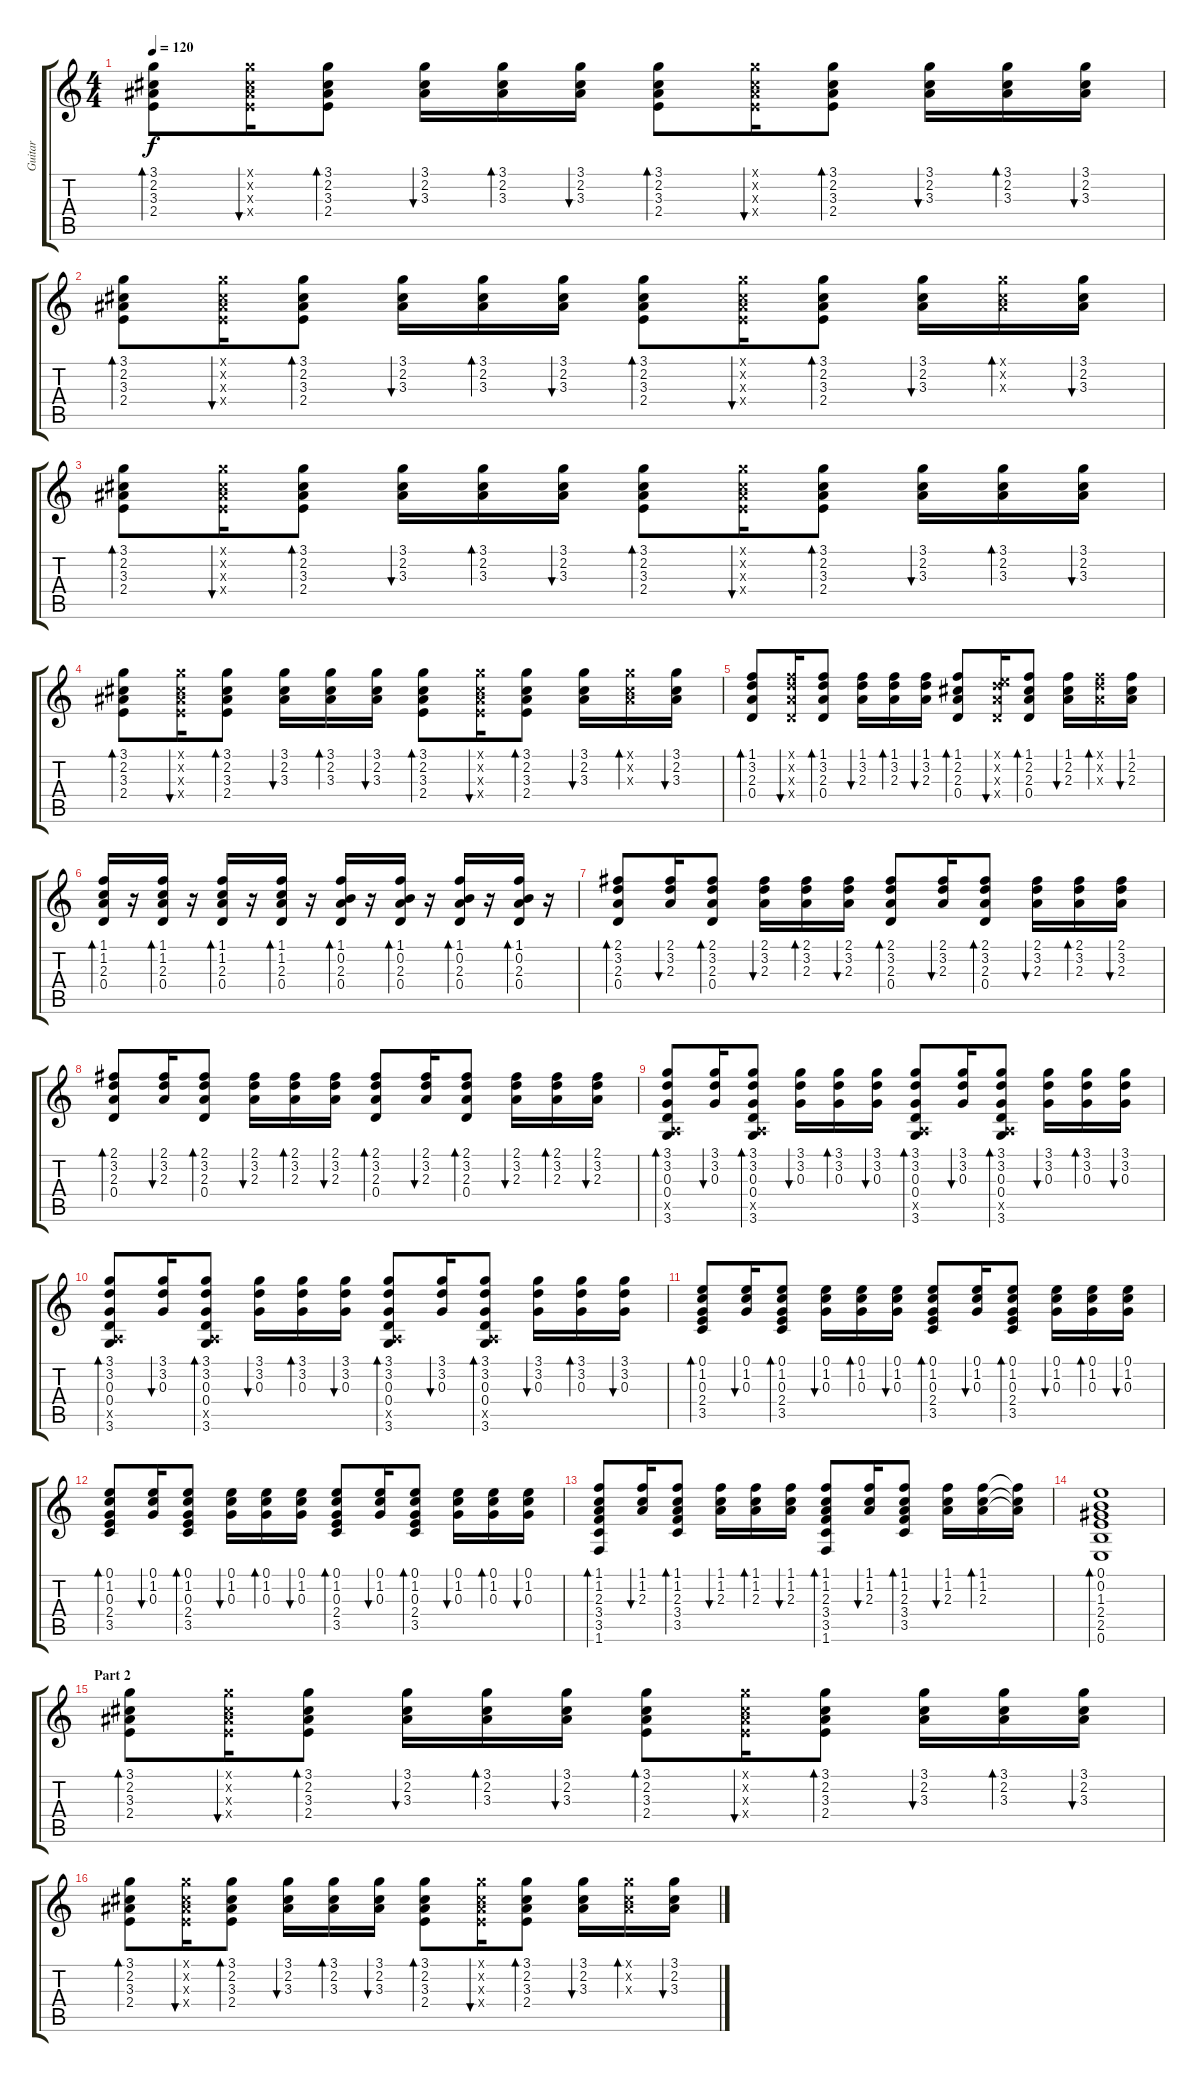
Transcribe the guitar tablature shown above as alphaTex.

\track ("Guitar" "Guitar") {instrument acousticguitarnylon}
\staff {score tabs}
\tuning (E4 B3 G3 D3 A2 E2) {hide}
\ts (4 4)
\tempo 120
\clef g2
\ks c
(3.1 2.2 3.3 2.4).8{bd 30 dy f} (3.1{x} 2.2{x} 3.3{x} 2.4{x}).16{bu 30} (3.1 2.2 3.3 2.4).8{bd 30} (3.1 2.2 3.3).16{bu 30} (3.1 2.2 3.3).16{bd 30} (3.1 2.2 3.3).16{bu 30} (3.1 2.2 3.3 2.4).8{bd 30} (3.1{x} 2.2{x} 3.3{x} 2.4{x}).16{bu 30} (3.1 2.2 3.3 2.4).8{bd 30} (3.1 2.2 3.3).16{bu 30} (3.1 2.2 3.3).16{bd 30} (3.1 2.2 3.3).16{bu 30} |
(3.1 2.2 3.3 2.4).8{bd 30} (3.1{x} 2.2{x} 3.3{x} 2.4{x}).16{bu 30} (3.1 2.2 3.3 2.4).8{bd 30} (3.1 2.2 3.3).16{bu 30} (3.1 2.2 3.3).16{bd 30} (3.1 2.2 3.3).16{bu 30} (3.1 2.2 3.3 2.4).8{bd 30} (3.1{x} 2.2{x} 3.3{x} 2.4{x}).16{bu 30} (3.1 2.2 3.3 2.4).8{bd 30} (3.1 2.2 3.3).16{bu 30} (3.1{x} 2.2{x} 3.3{x}).16{bd 30} (3.1 2.2 3.3).16{bu 30} |
(3.1 2.2 3.3 2.4).8{bd 30} (3.1{x} 2.2{x} 3.3{x} 2.4{x}).16{bu 30} (3.1 2.2 3.3 2.4).8{bd 30} (3.1 2.2 3.3).16{bu 30} (3.1 2.2 3.3).16{bd 30} (3.1 2.2 3.3).16{bu 30} (3.1 2.2 3.3 2.4).8{bd 30} (3.1{x} 2.2{x} 3.3{x} 2.4{x}).16{bu 30} (3.1 2.2 3.3 2.4).8{bd 30} (3.1 2.2 3.3).16{bu 30} (3.1 2.2 3.3).16{bd 30} (3.1 2.2 3.3).16{bu 30} |
(3.1 2.2 3.3 2.4).8{bd 30} (3.1{x} 2.2{x} 3.3{x} 2.4{x}).16{bu 30} (3.1 2.2 3.3 2.4).8{bd 30} (3.1 2.2 3.3).16{bu 30} (3.1 2.2 3.3).16{bd 30} (3.1 2.2 3.3).16{bu 30} (3.1 2.2 3.3 2.4).8{bd 30} (3.1{x} 2.2{x} 3.3{x} 2.4{x}).16{bu 30} (3.1 2.2 3.3 2.4).8{bd 30} (3.1 2.2 3.3).16{bu 30} (3.1{x} 2.2{x} 3.3{x}).16{bd 30} (3.1 2.2 3.3).16{bu 30} |
(1.1 3.2 2.3 0.4).8{bd 30} (1.1{x} 3.2{x} 2.3{x} 0.4{x}).16{bu 30} (1.1 3.2 2.3 0.4).8{bd 30} (1.1 3.2 2.3).16{bu 30} (1.1 3.2 2.3).16{bd 30} (1.1 3.2 2.3).16{bu 30} (1.1 2.2 2.3 0.4).8{bd 30} (0.1{x} 3.2{x} 2.3{x} 0.4{x}).16{bu 30} (1.1 2.2 2.3 0.4).8{bd 30} (1.1 2.2 2.3).16{bu 30} (1.1{x} 3.2{x} 2.3{x}).16{bd 30} (1.1 2.2 2.3).16{bu 30} |
(1.1 1.2 2.3 0.4).16{bd 30} r.16 (1.1 1.2 2.3 0.4).16{bd 30} r.16 (1.1 1.2 2.3 0.4).16{bd 30} r.16 (1.1 1.2 2.3 0.4).16{bd 30} r.16 (1.1 0.2 2.3 0.4).16{bd 30} r.16 (1.1 0.2 2.3 0.4).16{bd 30} r.16 (1.1 0.2 2.3 0.4).16{bd 30} r.16 (1.1 0.2 2.3 0.4).16{bd 30} r.16 |
(2.1 3.2 2.3 0.4).8{bd 30} (2.1 3.2 2.3).16{bu 30} (2.1 3.2 2.3 0.4).8{bd 30} (2.1 3.2 2.3).16{bu 30} (2.1 3.2 2.3).16{bd 30} (2.1 3.2 2.3).16{bu 30} (2.1 3.2 2.3 0.4).8{bd 30} (2.1 3.2 2.3).16{bu 30} (2.1 3.2 2.3 0.4).8{bd 30} (2.1 3.2 2.3).16{bu 30} (2.1 3.2 2.3).16{bd 30} (2.1 3.2 2.3).16{bu 30} |
(2.1 3.2 2.3 0.4).8{bd 30} (2.1 3.2 2.3).16{bu 30} (2.1 3.2 2.3 0.4).8{bd 30} (2.1 3.2 2.3).16{bu 30} (2.1 3.2 2.3).16{bd 30} (2.1 3.2 2.3).16{bu 30} (2.1 3.2 2.3 0.4).8{bd 30} (2.1 3.2 2.3).16{bu 30} (2.1 3.2 2.3 0.4).8{bd 30} (2.1 3.2 2.3).16{bu 30} (2.1 3.2 2.3).16{bd 30} (2.1 3.2 2.3).16{bu 30} |
(3.1 3.2 0.3 0.4 0.5{x} 3.6).8{bd 30} (3.1 3.2 0.3).16{bu 30} (3.1 3.2 0.3 0.4 0.5{x} 3.6).8{bd 30} (3.1 3.2 0.3).16{bu 30} (3.1 3.2 0.3).16{bd 30} (3.1 3.2 0.3).16{bu 30} (3.1 3.2 0.3 0.4 0.5{x} 3.6).8{bd 30} (3.1 3.2 0.3).16{bu 30} (3.1 3.2 0.3 0.4 0.5{x} 3.6).8{bd 30} (3.1 3.2 0.3).16{bu 30} (3.1 3.2 0.3).16{bd 30} (3.1 3.2 0.3).16{bu 30} |
(3.1 3.2 0.3 0.4 0.5{x} 3.6).8{bd 30} (3.1 3.2 0.3).16{bu 30} (3.1 3.2 0.3 0.4 0.5{x} 3.6).8{bd 30} (3.1 3.2 0.3).16{bu 30} (3.1 3.2 0.3).16{bd 30} (3.1 3.2 0.3).16{bu 30} (3.1 3.2 0.3 0.4 0.5{x} 3.6).8{bd 30} (3.1 3.2 0.3).16{bu 30} (3.1 3.2 0.3 0.4 0.5{x} 3.6).8{bd 30} (3.1 3.2 0.3).16{bu 30} (3.1 3.2 0.3).16{bd 30} (3.1 3.2 0.3).16{bu 30} |
(0.1 1.2 0.3 2.4 3.5).8{bd 30} (0.1 1.2 0.3).16{bu 30} (0.1 1.2 0.3 2.4 3.5).8{bd 30} (0.1 1.2 0.3).16{bu 30} (0.1 1.2 0.3).16{bd 30} (0.1 1.2 0.3).16{bu 30} (0.1 1.2 0.3 2.4 3.5).8{bd 30} (0.1 1.2 0.3).16{bu 30} (0.1 1.2 0.3 2.4 3.5).8{bd 30} (0.1 1.2 0.3).16{bu 30} (0.1 1.2 0.3).16{bd 30} (0.1 1.2 0.3).16{bu 30} |
(0.1 1.2 0.3 2.4 3.5).8{bd 30} (0.1 1.2 0.3).16{bu 30} (0.1 1.2 0.3 2.4 3.5).8{bd 30} (0.1 1.2 0.3).16{bu 30} (0.1 1.2 0.3).16{bd 30} (0.1 1.2 0.3).16{bu 30} (0.1 1.2 0.3 2.4 3.5).8{bd 30} (0.1 1.2 0.3).16{bu 30} (0.1 1.2 0.3 2.4 3.5).8{bd 30} (0.1 1.2 0.3).16{bu 30} (0.1 1.2 0.3).16{bd 30} (0.1 1.2 0.3).16{bu 30} |
(1.1 1.2 2.3 3.4 3.5 1.6).8{bd 30} (1.1 1.2 2.3).16{bu 30} (1.1 1.2 2.3 3.4 3.5).8{bd 30} (1.1 1.2 2.3).16{bu 30} (1.1 1.2 2.3).16{bd 30} (1.1 1.2 2.3).16{bu 30} (1.1 1.2 2.3 3.4 3.5 1.6).8{bd 30} (1.1 1.2 2.3).16{bu 30} (1.1 1.2 2.3 3.4 3.5).8{bd 30} (1.1 1.2 2.3).16{bu 30} (1.1 1.2 2.3).16{bd 30} (1.1{t} 1.2{t} 2.3{t}).16 |
(0.1 0.2 1.3 2.4 2.5 0.6).1{bd 240} |
\section ("" "Part 2")
(3.1 2.2 3.3 2.4).8{bd 30} (3.1{x} 2.2{x} 3.3{x} 2.4{x}).16{bu 30} (3.1 2.2 3.3 2.4).8{bd 30} (3.1 2.2 3.3).16{bu 30} (3.1 2.2 3.3).16{bd 30} (3.1 2.2 3.3).16{bu 30} (3.1 2.2 3.3 2.4).8{bd 30} (3.1{x} 2.2{x} 3.3{x} 2.4{x}).16{bu 30} (3.1 2.2 3.3 2.4).8{bd 30} (3.1 2.2 3.3).16{bu 30} (3.1 2.2 3.3).16{bd 30} (3.1 2.2 3.3).16{bu 30} |
(3.1 2.2 3.3 2.4).8{bd 30} (3.1{x} 2.2{x} 3.3{x} 2.4{x}).16{bu 30} (3.1 2.2 3.3 2.4).8{bd 30} (3.1 2.2 3.3).16{bu 30} (3.1 2.2 3.3).16{bd 30} (3.1 2.2 3.3).16{bu 30} (3.1 2.2 3.3 2.4).8{bd 30} (3.1{x} 2.2{x} 3.3{x} 2.4{x}).16{bu 30} (3.1 2.2 3.3 2.4).8{bd 30} (3.1 2.2 3.3).16{bu 30} (3.1{x} 2.2{x} 3.3{x}).16{bd 30} (3.1 2.2 3.3).16{bu 30}
